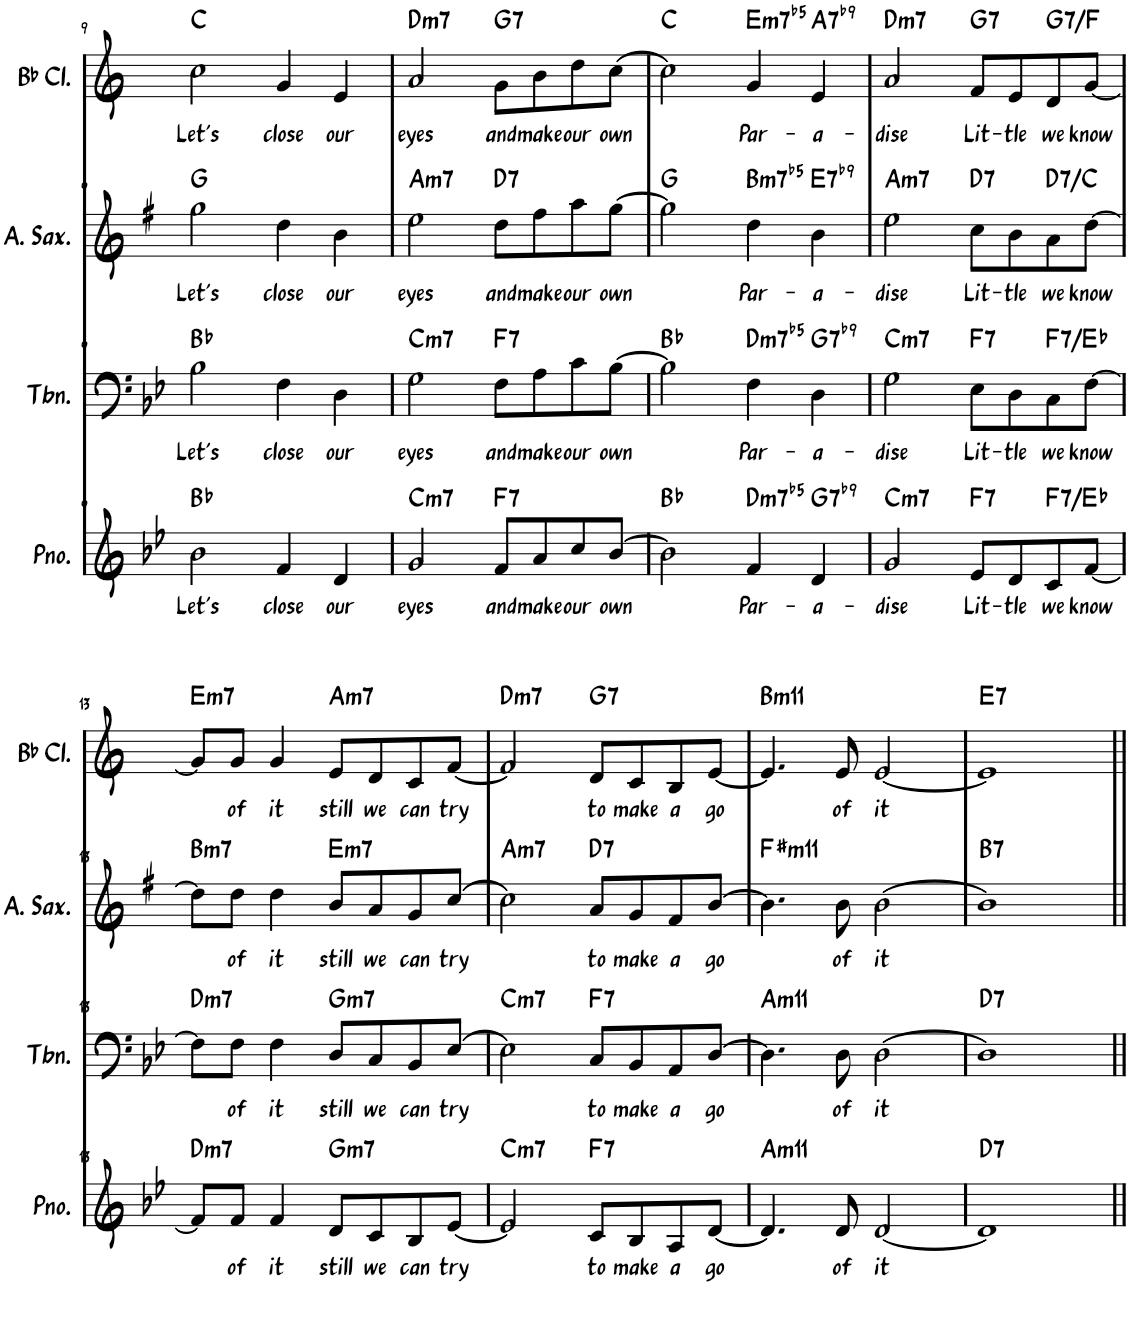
**kern	**text	**harte	**kern	**text	**harte	**kern	**text	**harte	**kern	**text	**harte
*part4	*part4	*part4	*part3	*part3	*part3	*part2	*part2	*part2	*part1	*part1	*part1
*staff4	*staff4	*	*staff3	*staff3	*	*staff2	*staff2	*	*staff1	*staff1	*
*I"钢琴	*	*	*I"长号	*	*	*I"中音萨克斯	*	*	*I"降B调单簧管	*	*
!!LO:PB:g=z
*clefG2	*	*	*clefF4	*	*	*clefG2	*	*	*clefG2	*	*
*	*	*	*	*	*	*Trd5c9	*	*	*Trd1c2	*	*
*k[b-e-]	*	*	*k[b-e-]	*	*	*k[f#]	*	*	*k[]	*	*
*M4/4	*	*	*M4/4	*	*	*M4/4	*	*	*M4/4	*	*
=9	=9	=9	=9	=9	=9	=9	=9	=9	=9	=9	=9
!	!LO:LY:b	!	!	!LO:LY:b	!	!	!LO:LY:b	!	!	!LO:LY:b	!
2b-\	Let's	Bb:maj	2B-\	Let's	Bb:maj	2gg\	Let's	G:maj	2cc\	Let's	C:maj
!	!LO:LY:b	!	!	!LO:LY:b	!	!	!LO:LY:b	!	!	!LO:LY:b	!
4f/	close	.	4F\	close	.	4dd\	close	.	4g/	close	.
!	!LO:LY:b	!	!	!LO:LY:b	!	!	!LO:LY:b	!	!	!LO:LY:b	!
4d/	our	.	4D\	our	.	4b\	our	.	4e/	our	.
=10	=10	=10	=10	=10	=10	=10	=10	=10	=10	=10	=10
!	!LO:LY:b	!LO:H:kt=m7	!	!LO:LY:b	!LO:H:kt=m7	!	!LO:LY:b	!LO:H:kt=m7	!	!LO:LY:b	!LO:H:kt=m7
2g/	eyes	C:min7	2G\	eyes	C:min7	2ee\	eyes	A:min7	2a/	eyes	D:min7
!	!LO:LY:b	!LO:H:kt=7	!	!LO:LY:b	!LO:H:kt=7	!	!LO:LY:b	!LO:H:kt=7	!	!LO:LY:b	!LO:H:kt=7
8f/L	and	F:7	8F\L	and	F:7	8dd\L	and	D:7	8g\L	and	G:7
!	!LO:LY:b	!	!	!LO:LY:b	!	!	!LO:LY:b	!	!	!LO:LY:b	!
8a/	make	.	8A\	make	.	8ff#\	make	.	8b\	make	.
!	!LO:LY:b	!	!	!LO:LY:b	!	!	!LO:LY:b	!	!	!LO:LY:b	!
8cc/	our	.	8c\	our	.	8aa\	our	.	8dd\	our	.
!	!LO:LY:b	!	!	!LO:LY:b	!	!	!LO:LY:b	!	!	!LO:LY:b	!
[8b-/J	own	.	[8B-\J	own	.	[8gg\J	own	.	[8cc\J	own	.
=11	=11	=11	=11	=11	=11	=11	=11	=11	=11	=11	=11
2b-\]	.	Bb:maj	2B-\]	.	Bb:maj	2gg\]	.	G:maj	2cc\]	.	C:maj
!	!LO:LY:b	!LO:H:kt=m7b5	!	!LO:LY:b	!LO:H:kt=m7b5	!	!LO:LY:b	!LO:H:kt=m7b5	!	!LO:LY:b	!LO:H:kt=m7b5
4f/	Par-	D:hdim7	4F\	Par-	D:hdim7	4dd\	Par-	B:hdim7	4g/	Par-	E:hdim7
!	!LO:LY:b	!LO:H:kt=7	!	!LO:LY:b	!LO:H:kt=7	!	!LO:LY:b	!LO:H:kt=7	!	!LO:LY:b	!LO:H:kt=7
4d/	-a-	G:7(b9)	4D\	-a-	G:7(b9)	4b\	-a-	E:7(b9)	4e/	-a-	A:7(b9)
=12	=12	=12	=12	=12	=12	=12	=12	=12	=12	=12	=12
!	!LO:LY:b	!LO:H:kt=m7	!	!LO:LY:b	!LO:H:kt=m7	!	!LO:LY:b	!LO:H:kt=m7	!	!LO:LY:b	!LO:H:kt=m7
2g/	-dise	C:min7	2G\	-dise	C:min7	2ee\	-dise	A:min7	2a/	-dise	D:min7
!	!LO:LY:b	!LO:H:kt=7	!	!LO:LY:b	!LO:H:kt=7	!	!LO:LY:b	!LO:H:kt=7	!	!LO:LY:b	!LO:H:kt=7
8e-/L	Lit-	F:7	8E-\L	Lit-	F:7	8cc\L	Lit-	D:7	8f/L	Lit-	G:7
!	!LO:LY:b	!	!	!LO:LY:b	!	!	!LO:LY:b	!	!	!LO:LY:b	!
8d/	-tle	.	8D\	-tle	.	8b\	-tle	.	8e/	-tle	.
!	!LO:LY:b	!LO:H:kt=7	!	!LO:LY:b	!LO:H:kt=7	!	!LO:LY:b	!LO:H:kt=7	!	!LO:LY:b	!LO:H:kt=7
8c/	we	F:7/b7	8C\	we	F:7/b7	8a\	we	D:7/b7	8d/	we	G:7/b7
!	!LO:LY:b	!	!	!LO:LY:b	!	!	!LO:LY:b	!	!	!LO:LY:b	!
[8f/J	know	.	[8F\J	know	.	[8dd\J	know	.	[8g/J	know	.
!!LO:LB:g=z
=13	=13	=13	=13	=13	=13	=13	=13	=13	=13	=13	=13
!	!	!LO:H:kt=m7	!	!	!LO:H:kt=m7	!	!	!LO:H:kt=m7	!	!	!LO:H:kt=m7
8f/L]	.	D:min7	8F\L]	.	D:min7	8dd\L]	.	B:min7	8g/L]	.	E:min7
!	!LO:LY:b	!	!	!LO:LY:b	!	!	!LO:LY:b	!	!	!LO:LY:b	!
8f/J	of	.	8F\J	of	.	8dd\J	of	.	8g/J	of	.
!	!LO:LY:b	!	!	!LO:LY:b	!	!	!LO:LY:b	!	!	!LO:LY:b	!
4f/	it	.	4F\	it	.	4dd\	it	.	4g/	it	.
!	!LO:LY:b	!LO:H:kt=m7	!	!LO:LY:b	!LO:H:kt=m7	!	!LO:LY:b	!LO:H:kt=m7	!	!LO:LY:b	!LO:H:kt=m7
8d/L	still	G:min7	8D/L	still	G:min7	8b/L	still	E:min7	8e/L	still	A:min7
!	!LO:LY:b	!	!	!LO:LY:b	!	!	!LO:LY:b	!	!	!LO:LY:b	!
8c/	we	.	8C/	we	.	8a/	we	.	8d/	we	.
!	!LO:LY:b	!	!	!LO:LY:b	!	!	!LO:LY:b	!	!	!LO:LY:b	!
8B-/	can	.	8BB-/	can	.	8g/	can	.	8c/	can	.
!	!LO:LY:b	!	!	!LO:LY:b	!	!	!LO:LY:b	!	!	!LO:LY:b	!
[8e-/J	try	.	[8E-/J	try	.	[8cc/J	try	.	[8f/J	try	.
=14	=14	=14	=14	=14	=14	=14	=14	=14	=14	=14	=14
!	!	!LO:H:kt=m7	!	!	!LO:H:kt=m7	!	!	!LO:H:kt=m7	!	!	!LO:H:kt=m7
2e-/]	.	C:min7	2E-\]	.	C:min7	2cc\]	.	A:min7	2f/]	.	D:min7
!	!LO:LY:b	!LO:H:kt=7	!	!LO:LY:b	!LO:H:kt=7	!	!LO:LY:b	!LO:H:kt=7	!	!LO:LY:b	!LO:H:kt=7
8c/L	to	F:7	8C/L	to	F:7	8a/L	to	D:7	8d/L	to	G:7
!	!LO:LY:b	!	!	!LO:LY:b	!	!	!LO:LY:b	!	!	!LO:LY:b	!
8B-/	make	.	8BB-/	make	.	8g/	make	.	8c/	make	.
!	!LO:LY:b	!	!	!LO:LY:b	!	!	!LO:LY:b	!	!	!LO:LY:b	!
8A/	a	.	8AA/	a	.	8f#/	a	.	8B/	a	.
!	!LO:LY:b	!	!	!LO:LY:b	!	!	!LO:LY:b	!	!	!LO:LY:b	!
[8d/J	go	.	[8D/J	go	.	[8b/J	go	.	[8e/J	go	.
=15	=15	=15	=15	=15	=15	=15	=15	=15	=15	=15	=15
!	!	!LO:H:kt=m11	!	!	!LO:H:kt=m11	!	!	!LO:H:kt=m11	!	!	!LO:H:kt=m11
4.d/]	.	A:min9(11)	4.D\]	.	A:min9(11)	4.b\]	.	F#:min9(11)	4.e/]	.	B:min9(11)
!	!LO:LY:b	!	!	!LO:LY:b	!	!	!LO:LY:b	!	!	!LO:LY:b	!
8d/	of	.	8D\	of	.	8b\	of	.	8e/	of	.
!	!LO:LY:b	!	!	!LO:LY:b	!	!	!LO:LY:b	!	!	!LO:LY:b	!
[2d/	it	.	[2D\	it	.	[2b\	it	.	[2e/	it	.
=16	=16	=16	=16	=16	=16	=16	=16	=16	=16	=16	=16
!	!	!LO:H:kt=7	!	!	!LO:H:kt=7	!	!	!LO:H:kt=7	!	!	!LO:H:kt=7
1d]	.	D:7	1D]	.	D:7	1b]	.	B:7	1e]	.	E:7
=||	=||	=||	=||	=||	=||	=||	=||	=||	=||	=||	=||
*-	*-	*-	*-	*-	*-	*-	*-	*-	*-	*-	*-
